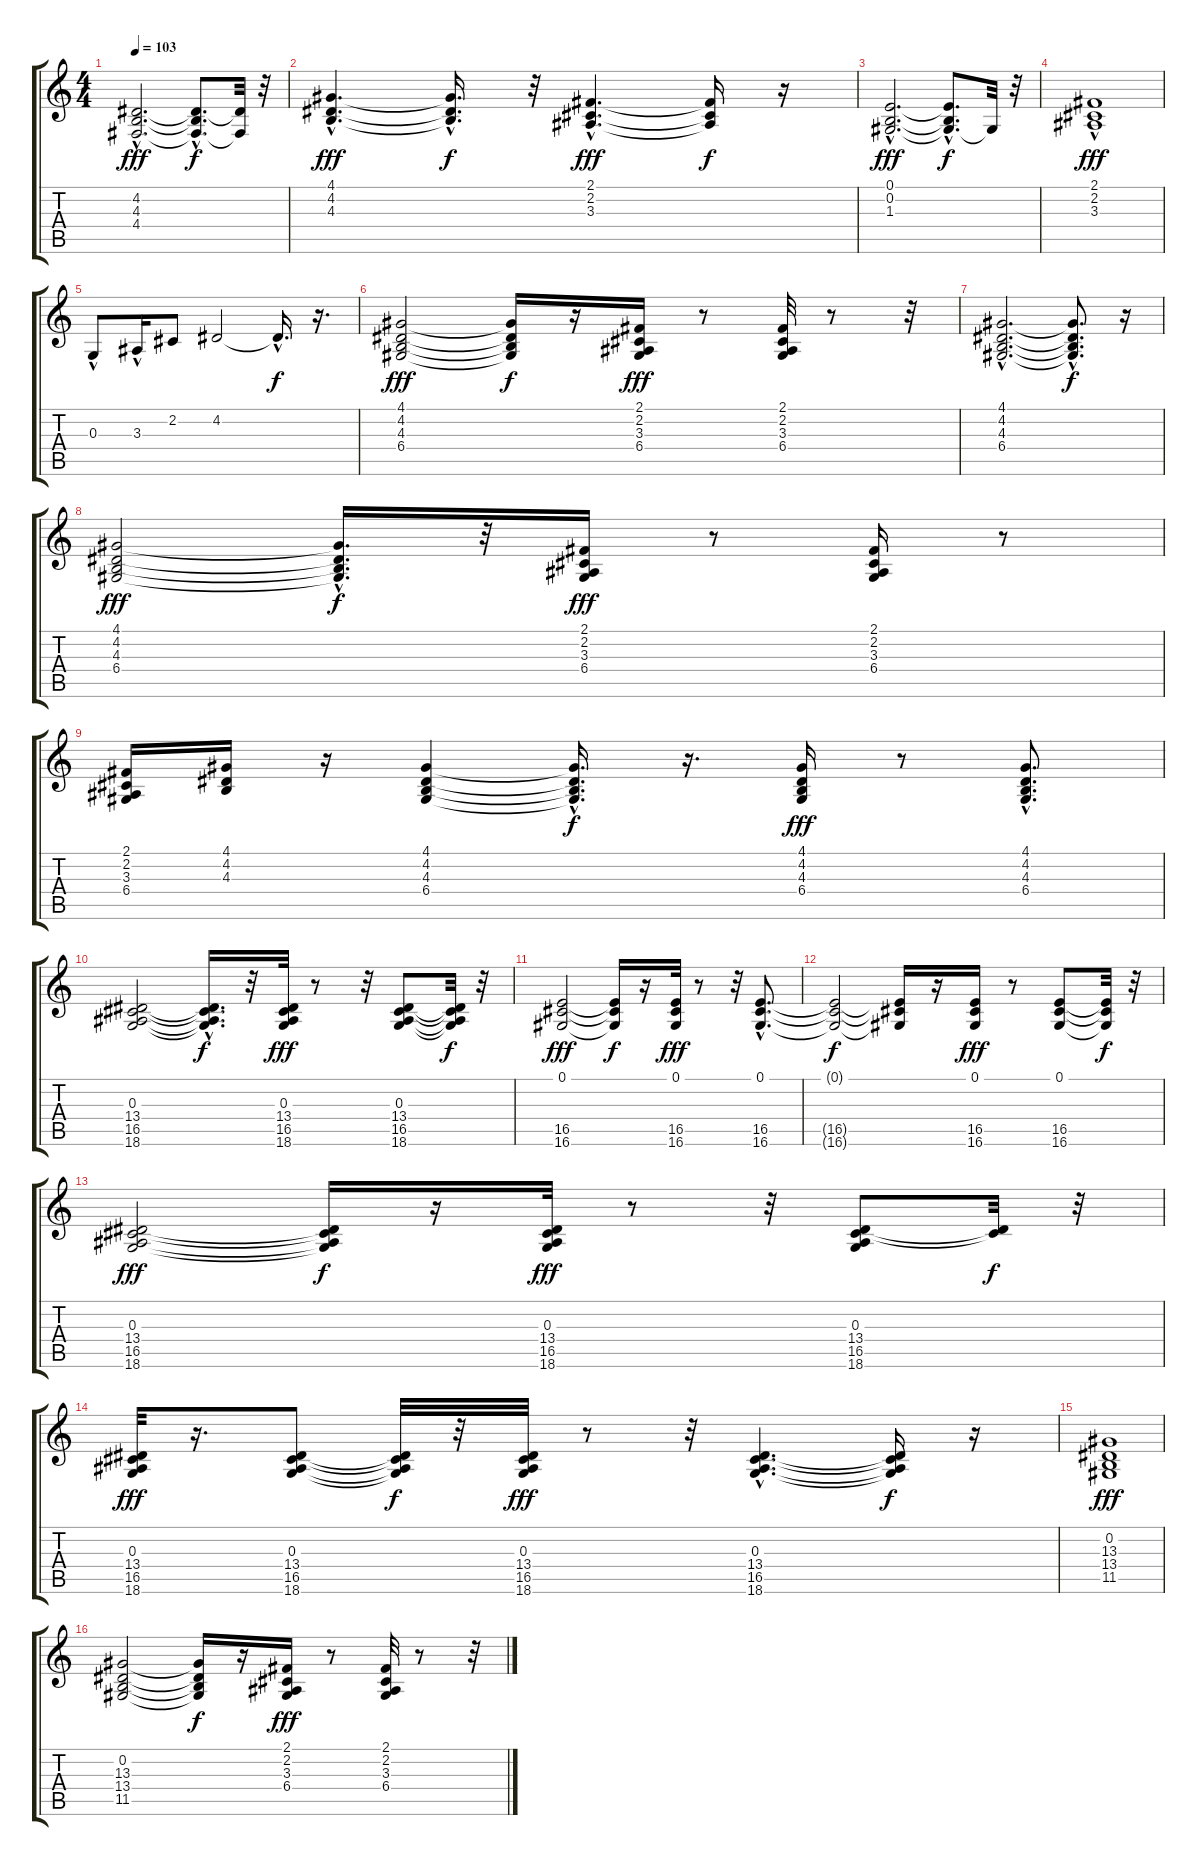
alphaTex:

\track "" {instrument electricpiano2}
\staff {score tabs}
\tuning (E4 B3 G3 D3 A2 E2) {hide}
\ts (4 4)
\tempo 103
\clef g2
\ks c
(4.2{hac} 4.3{hac} 4.4{hac}).2{d dy fff} (4.2{hac t} 4.3{hac t} 4.4{hac t}).8{d dy f} (4.2{t} 4.4{t}).32 r.32 |
(4.1{hac} 4.2{hac} 4.3{hac}).4{d dy fff} (4.1{hac t} 4.2{hac t} 4.3{hac t}).16{d dy f} r.32 (2.1{hac} 2.2{hac} 3.3{hac}).4{d dy fff} (2.1{t} 2.2{t} 3.3{t}).16{dy f} r.16 |
(0.1{hac} 0.2{hac} 1.3{hac}).2{d dy fff} (0.1{hac t} 0.2{hac t} 1.3{hac t}).8{d dy f} 1.3{t}.32 r.32 |
(2.1 2.2 3.3{hac}).1{dy fff} |
0.3{hac}.8 3.3{hac}.16 2.2.8 4.2.2 4.2{hac t}.16{d dy f} r.16{d} |
(4.1 4.2 4.3 6.4).2{dy fff} (4.1{t} 4.2{t} 4.3{t} 6.4{t}).16{dy f} r.16 (2.1 2.2 3.3 6.4).16{dy fff} r.8 (2.1 2.2 3.3 6.4).32 r.8 r.32 |
(4.1{hac} 4.2{hac} 4.3{hac} 6.4{hac}).2{d} (4.1{hac t} 4.2{hac t} 4.3{hac t} 6.4{hac t}).8{d dy f} r.16 |
(4.1 4.2 4.3 6.4).2{dy fff} (4.1{t} 4.2{hac t} 4.3{t} 6.4{hac t}).16{d dy f} r.32 (2.1 2.2 3.3 6.4).16{dy fff} r.8 (2.1 2.2 3.3 6.4).16 r.8 |
(2.1 2.2 3.3 6.4).16 (4.1 4.2 4.3).16 r.16 (4.1 4.2 4.3 6.4).4 (4.1{hac t} 4.2{hac t} 4.3{hac t} 6.4{hac t}).16{d dy f} r.16{d} (4.1 4.2 4.3 6.4).16{dy fff} r.8 (4.1 4.2{hac} 4.3 6.4).8{d} |
(0.3 13.4 16.5 18.6).2 (0.3{t} 13.4{hac t} 16.5{hac t} 18.6{hac t}).16{d dy f} r.32 (0.3 13.4 16.5 18.6).32{dy fff} r.8 r.32 (0.3 13.4 16.5 18.6).8 (0.3{t} 13.4{t} 16.5{t} 18.6{t}).32{dy f} r.32 |
(0.1 16.5 16.6).2{dy fff} (0.1{t} 16.5{t} 16.6{t}).16{dy f} r.16 (0.1 16.5 16.6).32{dy fff} r.8 r.32 (0.1{hac} 16.5{hac} 16.6{hac}).8{d} |
(0.1{t} 16.5{t} 16.6{t}).2{dy f} (0.1{t} 16.5{t} 16.6{t}).16 r.16 (0.1 16.5 16.6).16{dy fff} r.8 (0.1 16.5 16.6).8 (0.1{t} 16.5{t} 16.6{t}).32{dy f} r.32 |
(0.3 13.4 16.5 18.6).2{dy fff} (0.3{t} 13.4{t} 16.5{t} 18.6{t}).16{dy f} r.16 (0.3 13.4 16.5 18.6).32{dy fff} r.8 r.32 (0.3 13.4 16.5 18.6).8 (13.4{t} 16.5{t}).32{dy f} r.32 |
(0.3 13.4 16.5 18.6).32{dy fff} r.16{d} (0.3 13.4 16.5 18.6).8 (0.3{t} 13.4{t} 16.5{t} 18.6{t}).32{dy f} r.32 (0.3 13.4 16.5 18.6).32{dy fff} r.8 r.32 (0.3{hac} 13.4{hac} 16.5{hac} 18.6{hac}).4{d} (0.3{t} 13.4{t} 16.5{t} 18.6{t}).16{dy f} r.16 |
(0.2 13.3 13.4 11.5).1{dy fff} |
(0.2 13.3 13.4 11.5).2 (0.2{t} 13.3{t} 13.4{t} 11.5{t}).16{dy f} r.16 (2.1 2.2 3.3 6.4).16{dy fff} r.8 (2.1 2.2 3.3 6.4).32 r.8 r.32
